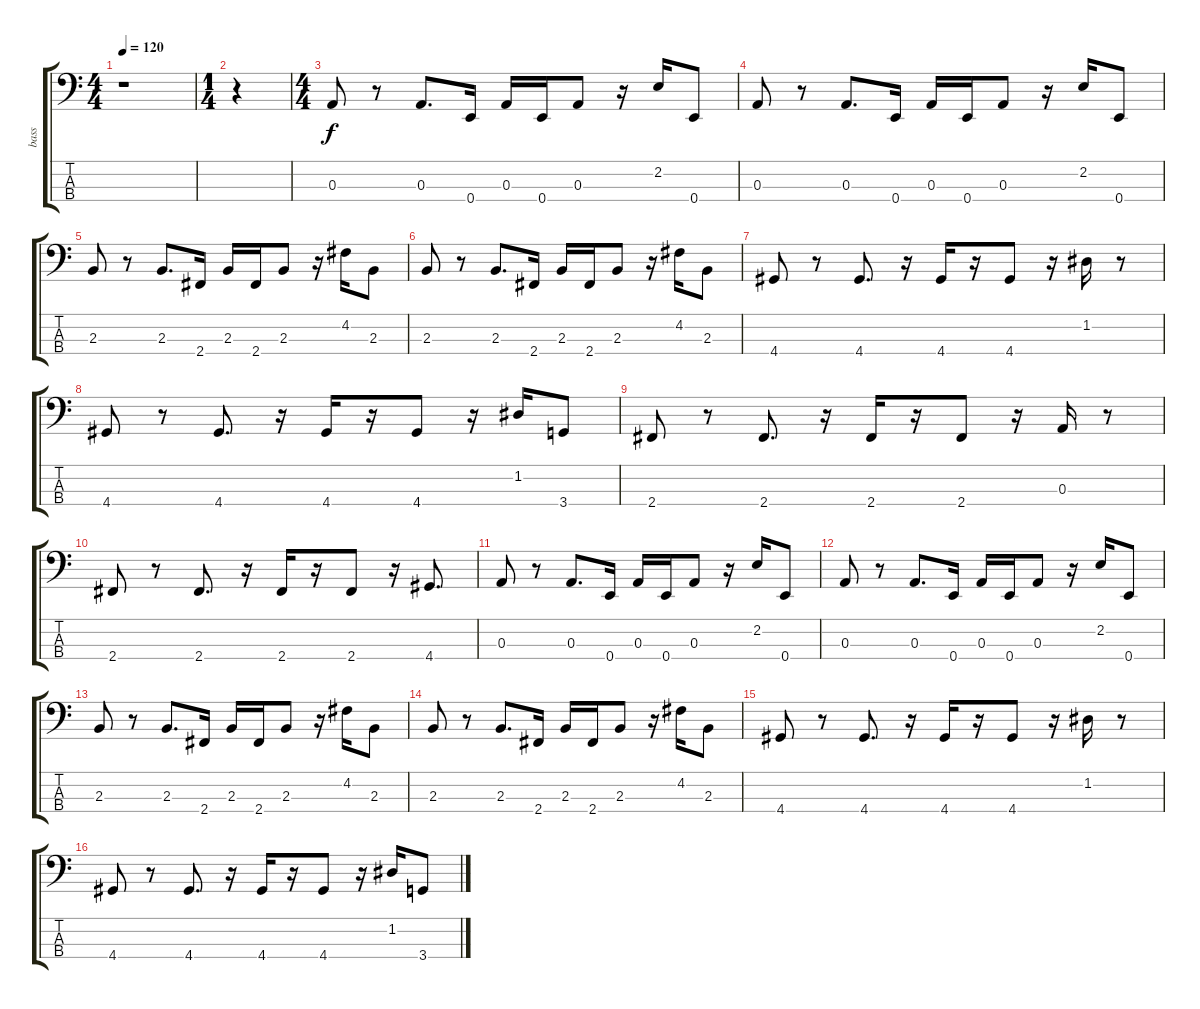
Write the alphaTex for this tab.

\track ("bass" "bass") {instrument electricbasspick}
\staff {score tabs}
\tuning (G2 D2 A1 E1) {hide}
\ts (4 4)
\tempo 120
\clef f4
\ks c
r.1{dy f instrument electricbasspick} |
\ts (1 4)
r.4 |
\ts (4 4)
0.3.8 r.8 0.3.8{d} 0.4.16 0.3.16 0.4.16 0.3.8 r.16 2.2.16 0.4.8 |
0.3.8 r.8 0.3.8{d} 0.4.16 0.3.16 0.4.16 0.3.8 r.16 2.2.16 0.4.8 |
2.3.8 r.8 2.3.8{d} 2.4.16 2.3.16 2.4.16 2.3.8 r.16 4.2.16 2.3.8 |
2.3.8 r.8 2.3.8{d} 2.4.16 2.3.16 2.4.16 2.3.8 r.16 4.2.16 2.3.8 |
4.4.8 r.8 4.4.8{d} r.16 4.4.16 r.16 4.4.8 r.16 1.2.16 r.8 |
4.4.8 r.8 4.4.8{d} r.16 4.4.16 r.16 4.4.8 r.16 1.2.16 3.4.8 |
2.4.8 r.8 2.4.8{d} r.16 2.4.16 r.16 2.4.8 r.16 0.3.16 r.8 |
2.4.8 r.8 2.4.8{d} r.16 2.4.16 r.16 2.4.8 r.16 4.4.8{d} |
0.3.8 r.8 0.3.8{d} 0.4.16 0.3.16 0.4.16 0.3.8 r.16 2.2.16 0.4.8 |
0.3.8 r.8 0.3.8{d} 0.4.16 0.3.16 0.4.16 0.3.8 r.16 2.2.16 0.4.8 |
2.3.8 r.8 2.3.8{d} 2.4.16 2.3.16 2.4.16 2.3.8 r.16 4.2.16 2.3.8 |
2.3.8 r.8 2.3.8{d} 2.4.16 2.3.16 2.4.16 2.3.8 r.16 4.2.16 2.3.8 |
4.4.8 r.8 4.4.8{d} r.16 4.4.16 r.16 4.4.8 r.16 1.2.16 r.8 |
4.4.8 r.8 4.4.8{d} r.16 4.4.16 r.16 4.4.8 r.16 1.2.16 3.4.8
